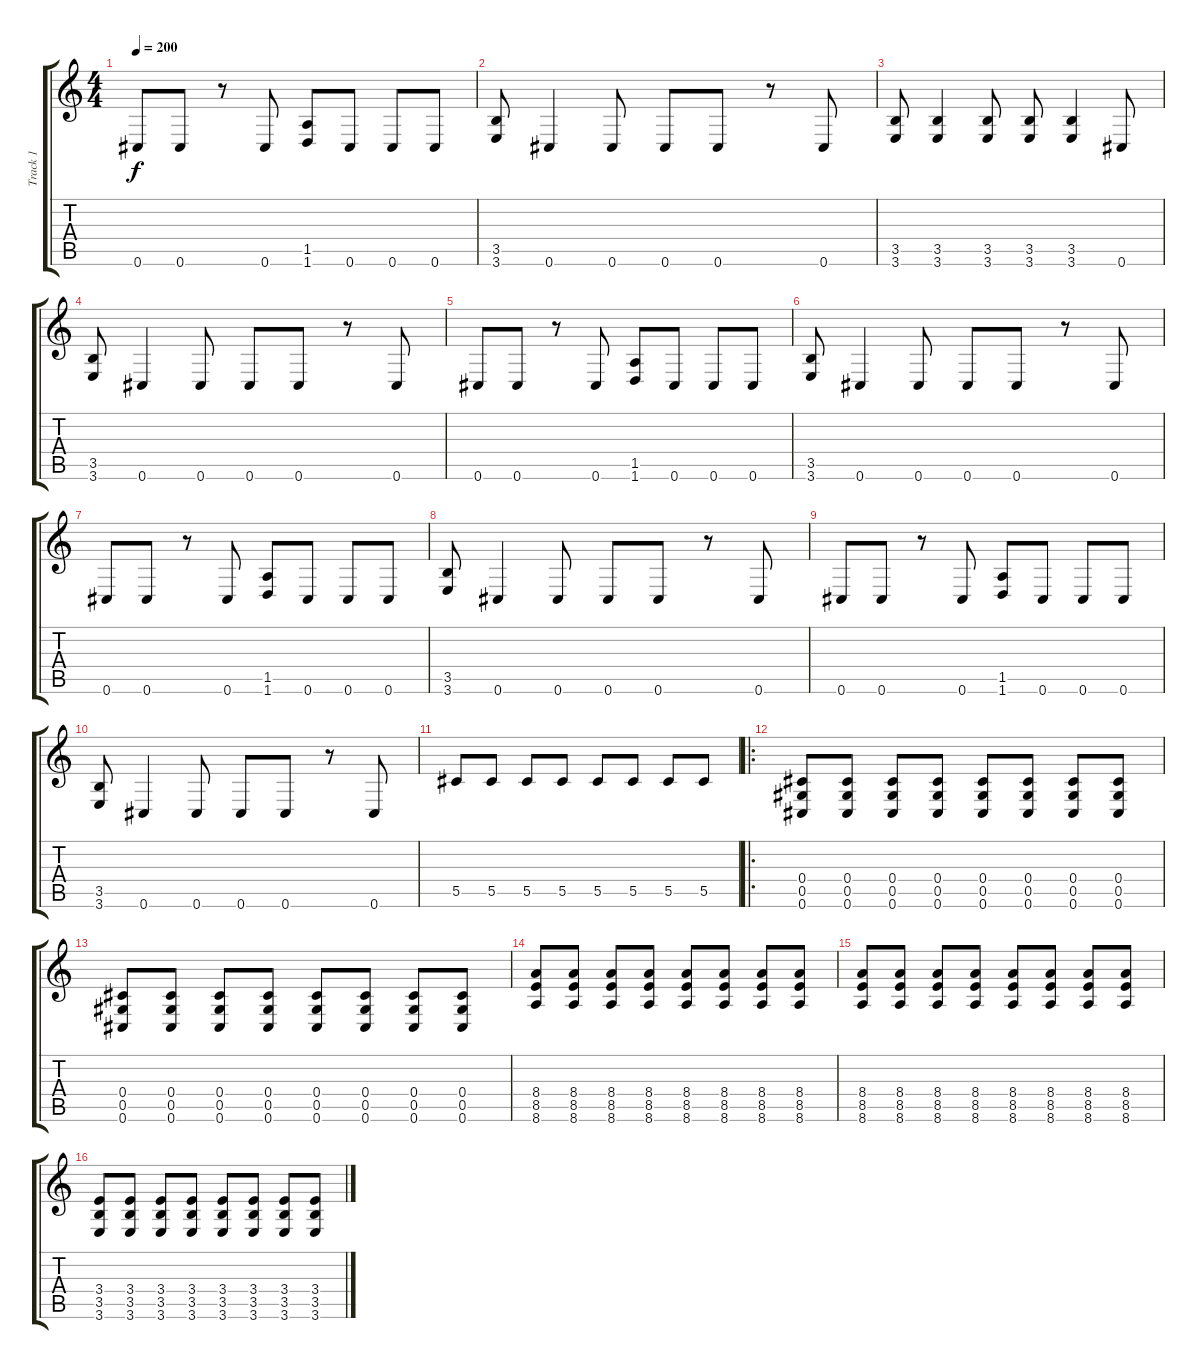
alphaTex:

\track ("Track 1" "Track 1") {instrument overdrivenguitar}
\staff {score tabs}
\tuning (Eb4 Bb3 Gb3 Db3 Ab2 Db2) {hide}
\ts (4 4)
\tempo 200
\clef g2
\ks c
0.6.8{dy f} 0.6.8 r.8 0.6.8 (1.5 1.6).8 0.6.8 0.6.8 0.6.8 |
(3.5 3.6).8 0.6.4 0.6.8 0.6.8 0.6.8 r.8 0.6.8 |
(3.5 3.6).8 (3.5 3.6).4 (3.5 3.6).8 (3.5 3.6).8 (3.5 3.6).4 0.6.8 |
(3.5 3.6).8 0.6.4 0.6.8 0.6.8 0.6.8 r.8 0.6.8 |
0.6.8 0.6.8 r.8 0.6.8 (1.5 1.6).8 0.6.8 0.6.8 0.6.8 |
(3.5 3.6).8 0.6.4 0.6.8 0.6.8 0.6.8 r.8 0.6.8 |
0.6.8 0.6.8 r.8 0.6.8 (1.5 1.6).8 0.6.8 0.6.8 0.6.8 |
(3.5 3.6).8 0.6.4 0.6.8 0.6.8 0.6.8 r.8 0.6.8 |
0.6.8 0.6.8 r.8 0.6.8 (1.5 1.6).8 0.6.8 0.6.8 0.6.8 |
(3.5 3.6).8 0.6.4 0.6.8 0.6.8 0.6.8 r.8 0.6.8 |
5.5.8 5.5.8 5.5.8 5.5.8 5.5.8 5.5.8 5.5.8 5.5.8 |
\ro
(0.4 0.5 0.6).8 (0.4 0.5 0.6).8 (0.4 0.5 0.6).8 (0.4 0.5 0.6).8 (0.4 0.5 0.6).8 (0.4 0.5 0.6).8 (0.4 0.5 0.6).8 (0.4 0.5 0.6).8 |
(0.4 0.5 0.6).8 (0.4 0.5 0.6).8 (0.4 0.5 0.6).8 (0.4 0.5 0.6).8 (0.4 0.5 0.6).8 (0.4 0.5 0.6).8 (0.4 0.5 0.6).8 (0.4 0.5 0.6).8 |
(8.4 8.5 8.6).8 (8.4 8.5 8.6).8 (8.4 8.5 8.6).8 (8.4 8.5 8.6).8 (8.4 8.5 8.6).8 (8.4 8.5 8.6).8 (8.4 8.5 8.6).8 (8.4 8.5 8.6).8 |
(8.4 8.5 8.6).8 (8.4 8.5 8.6).8 (8.4 8.5 8.6).8 (8.4 8.5 8.6).8 (8.4 8.5 8.6).8 (8.4 8.5 8.6).8 (8.4 8.5 8.6).8 (8.4 8.5 8.6).8 |
(3.4 3.5 3.6).8 (3.4 3.5 3.6).8 (3.4 3.5 3.6).8 (3.4 3.5 3.6).8 (3.4 3.5 3.6).8 (3.4 3.5 3.6).8 (3.4 3.5 3.6).8 (3.4 3.5 3.6).8
